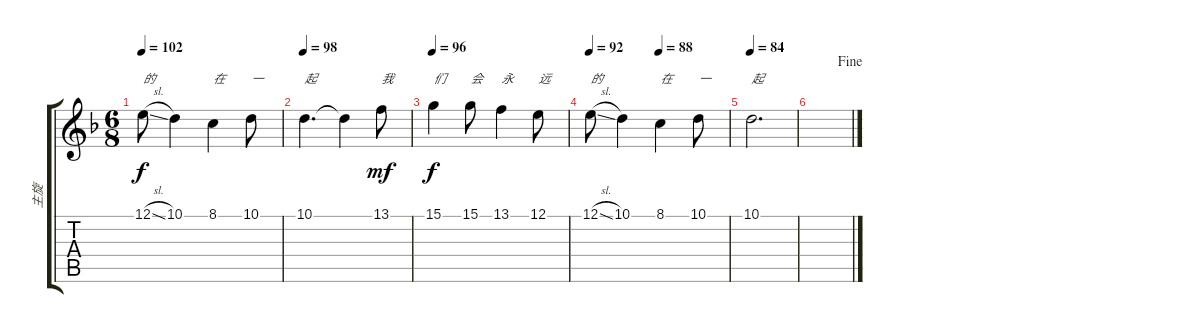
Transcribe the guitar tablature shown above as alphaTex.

\track ("主旋" "主旋") {instrument viola}
\staff {score tabs}
\tuning (E4 B3 G3 D3 A2 E2) {hide}
\ts (6 8)
\tempo 102
\clef g2
\ks f
12.1{sl}.8{txt "的" dy f} 10.1.4 8.1.4{txt "在"} 10.1.8{txt "一"} |
\tempo 98
10.1.4{d txt "起"} 10.1{t}.4 13.1.8{txt "我" dy mf} |
\tempo 96
15.1.4{txt "们" dy f} 15.1.8{txt "会"} 13.1.4{txt "永"} 12.1.8{txt "远"} |
\tempo 92
\tempo (88 0.5)
12.1{sl}.8{txt "的"} 10.1.4 8.1.4{txt "在"} 10.1.8{txt "一"} |
\tempo 84
10.1.2{d txt "起"} |
\jump fine
